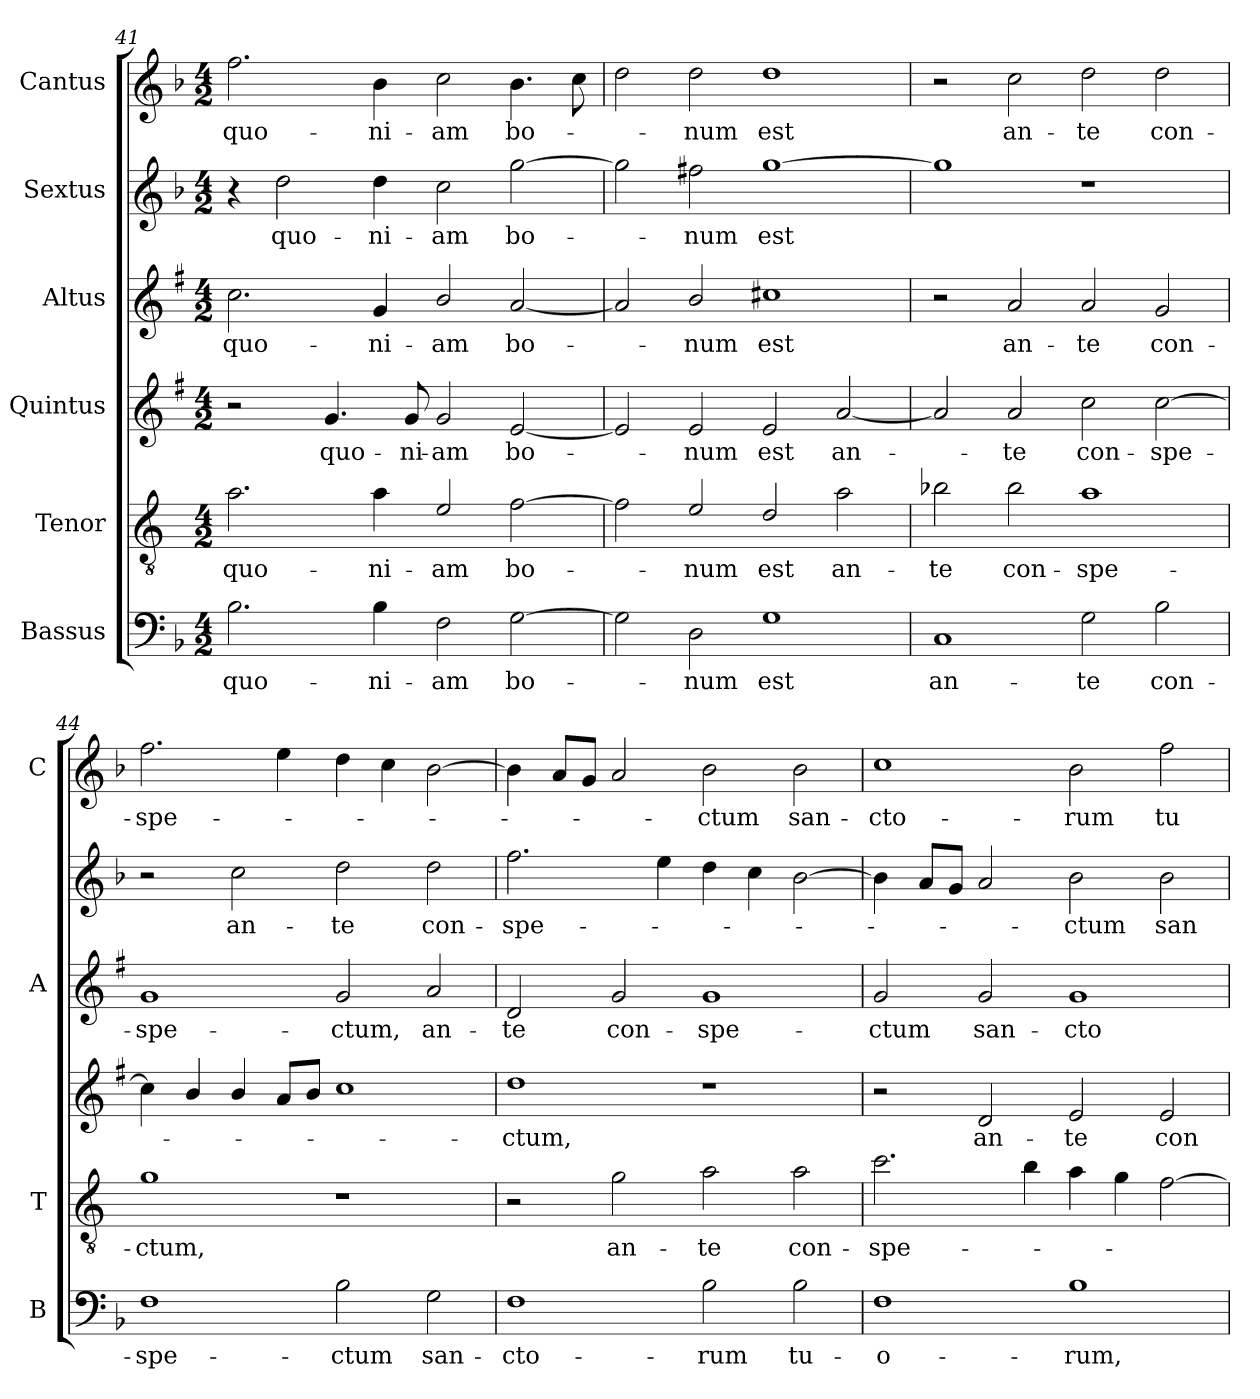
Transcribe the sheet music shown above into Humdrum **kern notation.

**kern	**text	**kern	**text	**kern	**text	**kern	**text	**kern	**text	**kern	**text
*part6	*part6	*part5	*part5	*part4	*part4	*part3	*part3	*part2	*part2	*part1	*part1
*staff6	*staff6	*staff5	*staff5	*staff4	*staff4	*staff3	*staff3	*staff2	*staff2	*staff1	*staff1
*I"Bassus	*	*I"Tenor	*	*I"Quintus	*	*I"Altus	*	*I"Sextus	*	*I"Cantus	*
*I'B	*	*I'T	*	*	*	*I'A	*	*	*	*I'C	*
!!LO:LB:g=z
*clefF4	*	*clefGv2	*	*clefG2	*	*clefG2	*	*clefG2	*	*clefG2	*
*	*	*ITrd4c7	*	*ITrd1c2	*	*ITrd1c2	*	*	*	*	*
*k[b-]	*	*k[b-]	*	*k[b-]	*	*k[b-]	*	*k[b-]	*	*k[b-]	*
*F:	*	*F:	*	*F:	*	*F:	*	*F:	*	*F:	*
*M4/2	*	*M4/2	*	*M4/2	*	*M4/2	*	*M4/2	*	*M4/2	*
=41	=41	=41	=41	=41	=41	=41	=41	=41	=41	=41	=41
!	!LO:LY:b	!	!LO:LY:b	!	!	!	!LO:LY:b	!	!	!	!LO:LY:b
2.B-\	quo-	2.d\	quo-	2r	.	2.b-\	quo-	4r	.	2.ff\	quo-
!	!	!	!	!	!	!	!	!	!LO:LY:b	!	!
.	.	.	.	.	.	.	.	2dd\	quo-	.	.
!	!	!	!	!	!LO:LY:b	!	!	!	!	!	!
.	.	.	.	4.f/	quo-	.	.	.	.	.	.
!	!LO:LY:b	!	!LO:LY:b	!	!	!	!LO:LY:b	!	!LO:LY:b	!	!LO:LY:b
4B-\	-ni-	4d\	-ni-	.	.	4f/	-ni-	4dd\	-ni-	4b-\	-ni-
!	!	!	!	!	!LO:LY:b	!	!	!	!	!	!
.	.	.	.	8f/	-ni-	.	.	.	.	.	.
!	!LO:LY:b	!	!LO:LY:b	!	!LO:LY:b	!	!LO:LY:b	!	!LO:LY:b	!	!LO:LY:b
2F\	-am	2A/	-am	2f/	-am	2a/	-am	2cc\	-am	2cc\	-am
!	!LO:LY:b	!	!LO:LY:b	!	!LO:LY:b	!	!LO:LY:b	!	!LO:LY:b	!	!LO:LY:b
[2G\	bo-	[2B-\	bo-	[2d/	bo-	[2g/	bo-	[2gg\	bo-	4.b-\	bo-
.	.	.	.	.	.	.	.	.	.	8cc\	.
=42	=42	=42	=42	=42	=42	=42	=42	=42	=42	=42	=42
2G\]	.	2B-\]	.	2d/]	.	2g/]	.	2gg\]	.	2dd\	.
!	!LO:LY:b	!	!LO:LY:b	!	!LO:LY:b	!	!LO:LY:b	!	!LO:LY:b	!	!LO:LY:b
2D\	-num	2A/	-num	2d/	-num	2a/	-num	2ff#X\	-num	2dd\	-num
!	!LO:LY:b	!	!LO:LY:b	!	!LO:LY:b	!	!LO:LY:b	!	!LO:LY:b	!	!LO:LY:b
1G	est	2G/	est	2d/	est	1bn	est	[1gg	est	1dd	est
!	!	!	!LO:LY:b	!	!LO:LY:b	!	!	!	!	!	!
.	.	2d\	an-	[2g/	an-	.	.	.	.	.	.
=43	=43	=43	=43	=43	=43	=43	=43	=43	=43	=43	=43
!	!LO:LY:b	!	!LO:LY:b	!	!	!	!	!	!	!	!
1C	an-	2e-X\	-te	2g/]	.	2r	.	1gg]	.	2r	.
!	!	!	!LO:LY:b	!	!LO:LY:b	!	!LO:LY:b	!	!	!	!LO:LY:b
.	.	2e-\	con-	2g/	-te	2g/	an-	.	.	2cc\	an-
!	!LO:LY:b	!	!LO:LY:b	!	!LO:LY:b	!	!LO:LY:b	!	!	!	!LO:LY:b
2G\	-te	1d	-spe-	2b-\	con-	2g/	-te	1r	.	2dd\	-te
!	!LO:LY:b	!	!	!	!LO:LY:b	!	!LO:LY:b	!	!	!	!LO:LY:b
2B-\	con-	.	.	[2b-\	-spe-	2f/	con-	.	.	2dd\	con-
=44	=44	=44	=44	=44	=44	=44	=44	=44	=44	=44	=44
!	!LO:LY:b	!	!LO:LY:b	!	!	!	!LO:LY:b	!	!	!	!LO:LY:b
1F	-spe-	1c	-ctum,	4b-\]	.	1f	-spe-	2r	.	2.ff\	-spe-
.	.	.	.	4a/	.	.	.	.	.	.	.
!	!	!	!	!	!	!	!	!	!LO:LY:b	!	!
.	.	.	.	4a/	.	.	.	2cc\	an-	.	.
.	.	.	.	8g/L	.	.	.	.	.	4ee\	.
.	.	.	.	8a/J	.	.	.	.	.	.	.
!	!LO:LY:b	!	!	!	!	!	!LO:LY:b	!	!LO:LY:b	!	!
2B-\	-ctum	1r	.	1b-	.	2f/	-ctum,	2dd\	-te	4dd\	.
.	.	.	.	.	.	.	.	.	.	4cc\	.
!	!LO:LY:b	!	!	!	!	!	!LO:LY:b	!	!LO:LY:b	!	!
2G\	san-	.	.	.	.	2g/	an-	2dd\	con-	[2b-\	.
=45	=45	=45	=45	=45	=45	=45	=45	=45	=45	=45	=45
!	!LO:LY:b	!	!	!	!LO:LY:b	!	!LO:LY:b	!	!LO:LY:b	!	!
1F	-cto-	2r	.	1cc	-ctum,	2c/	-te	2.ff\	-spe-	4b-\]	.
.	.	.	.	.	.	.	.	.	.	8a/L	.
.	.	.	.	.	.	.	.	.	.	8g/J	.
!	!	!	!LO:LY:b	!	!	!	!LO:LY:b	!	!	!	!
.	.	2c\	an-	.	.	2f/	con-	.	.	2a/	.
.	.	.	.	.	.	.	.	4ee\	.	.	.
!	!LO:LY:b	!	!LO:LY:b	!	!	!	!LO:LY:b	!	!	!	!LO:LY:b
2B-\	-rum	2d\	-te	1r	.	1f	-spe-	4dd\	.	2b-\	-ctum
.	.	.	.	.	.	.	.	4cc\	.	.	.
!	!LO:LY:b	!	!LO:LY:b	!	!	!	!	!	!	!	!LO:LY:b
2B-\	tu-	2d\	con-	.	.	.	.	[2b-\	.	2b-\	san-
=46	=46	=46	=46	=46	=46	=46	=46	=46	=46	=46	=46
!	!LO:LY:b	!	!LO:LY:b	!	!	!	!LO:LY:b	!	!	!	!LO:LY:b
1F	-o-	2.f\	-spe-	2r	.	2f/	-ctum	4b-\]	.	1cc	-cto-
.	.	.	.	.	.	.	.	8a/L	.	.	.
.	.	.	.	.	.	.	.	8g/J	.	.	.
!	!	!	!	!	!LO:LY:b	!	!LO:LY:b	!	!	!	!
.	.	.	.	2c/	an-	2f/	san-	2a/	.	.	.
.	.	4e\	.	.	.	.	.	.	.	.	.
!	!LO:LY:b	!	!	!	!LO:LY:b	!	!LO:LY:b	!	!LO:LY:b	!	!LO:LY:b
1B-	-rum,	4d\	.	2d/	-te	1f	-cto-	2b-\	-ctum	2b-\	-rum
.	.	4c\	.	.	.	.	.	.	.	.	.
!	!	!	!	!	!LO:LY:b	!	!	!	!LO:LY:b	!	!LO:LY:b
.	.	[2B-\	.	2d/	con-	.	.	2b-\	san-	2ff\	tu-
=	=	=	=	=	=	=	=	=	=	=	=
*-	*-	*-	*-	*-	*-	*-	*-	*-	*-	*-	*-
